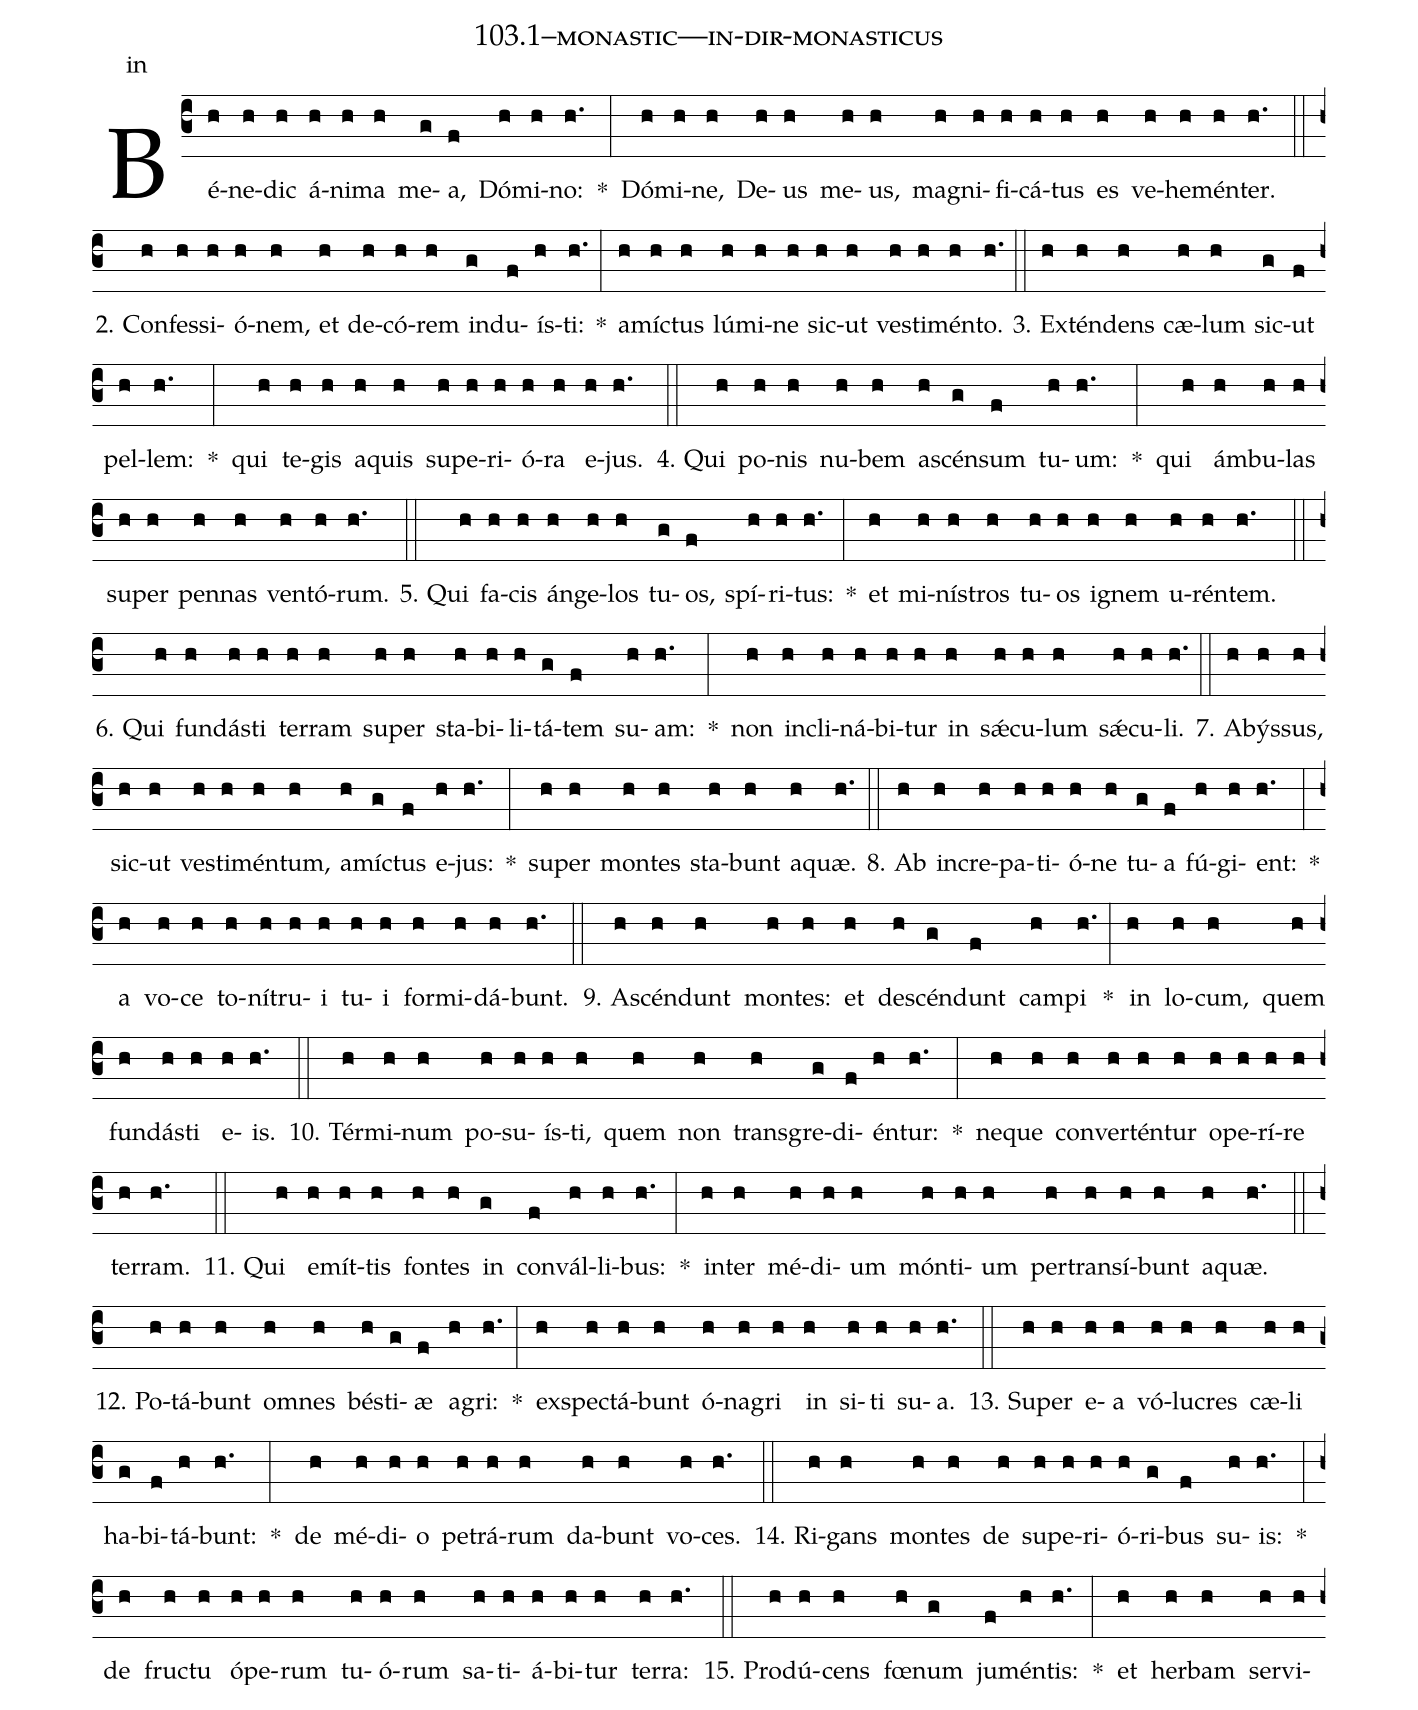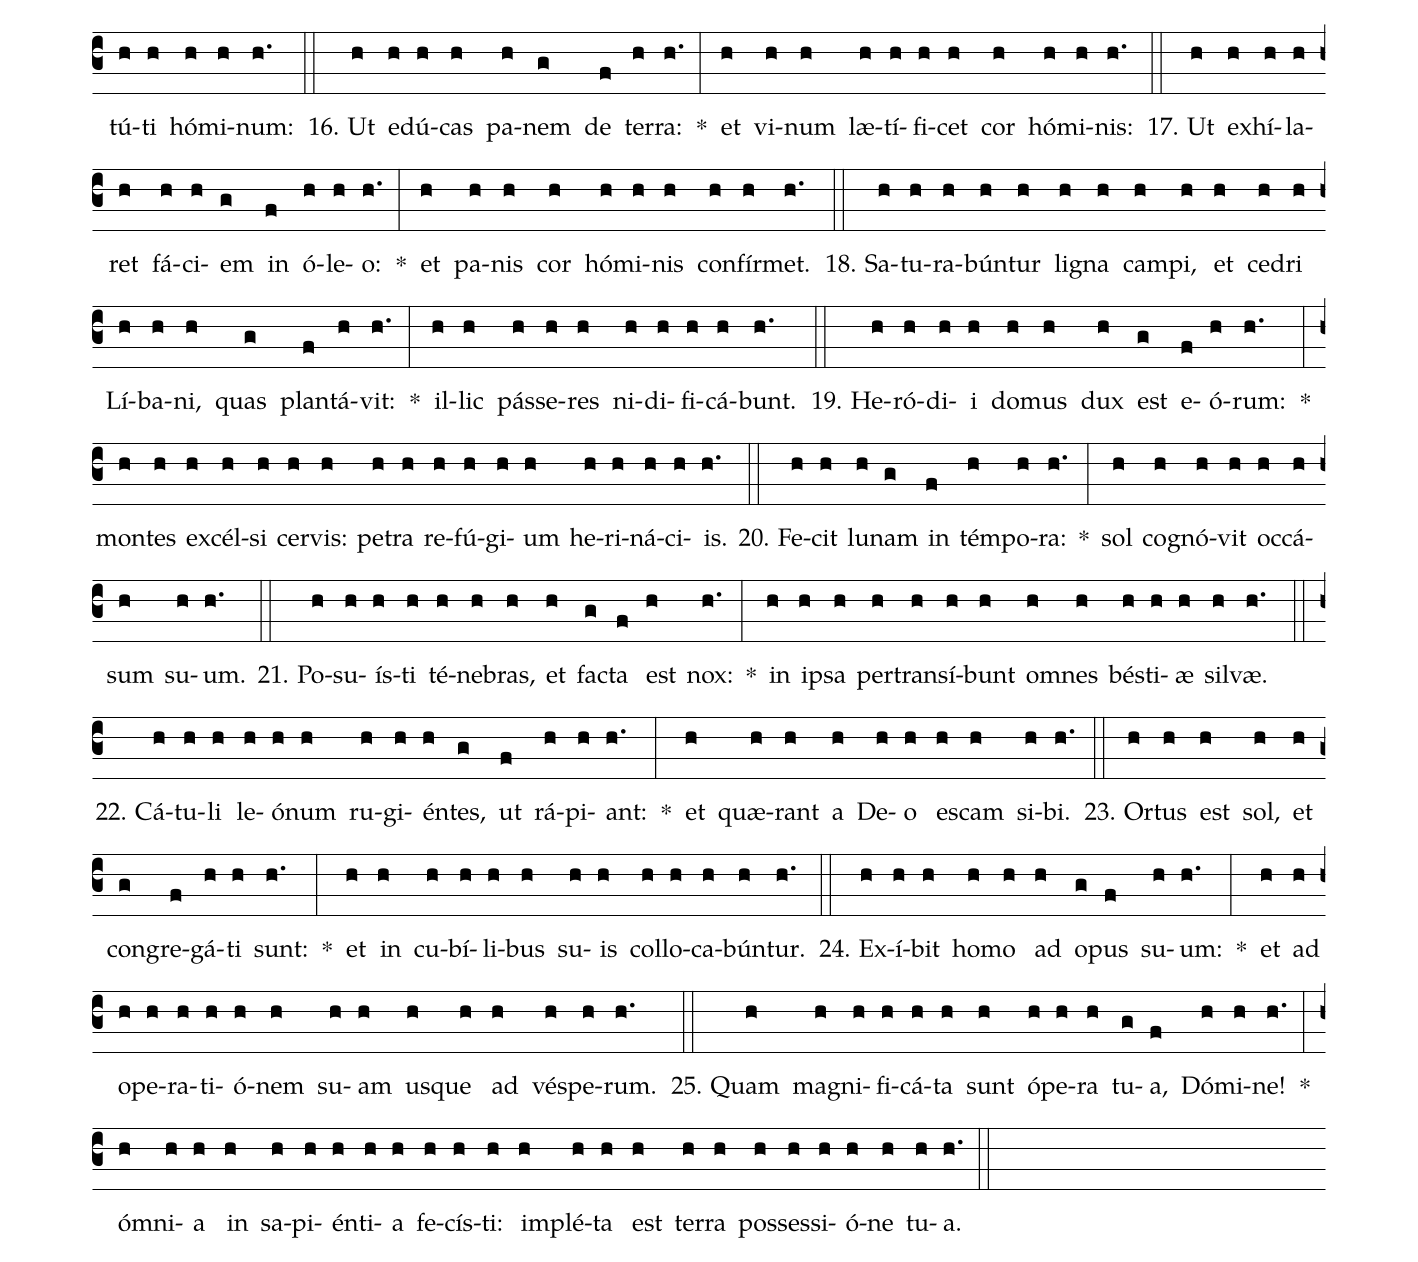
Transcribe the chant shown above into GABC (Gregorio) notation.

name: 103.1--monastic---in-dir-monasticus;
annotation: in;
%%
(c3)Bé(h)ne(h)dic(h) á(h)ni(h)ma(h) me(g)a,(f) Dó(h)mi(h)no:(h.) *(:) Dó(h)mi(h)ne,(h) De(h)us(h) me(h)us,(h) ma(h)gni(h)fi(h)cá(h)tus(h) es(h) ve(h)he(h)mén(h)ter.(h.) (::)
2. Con(h)fes(h)si(h)ó(h)nem,(h) et(h) de(h)có(h)rem(h) ind(g)u(f)ís(h)ti:(h.) *(:) a(h)míc(h)tus(h) lú(h)mi(h)ne(h) sic(h)ut(h) ves(h)ti(h)mén(h)to.(h.) (::)
3. Ex(h)tén(h)dens(h) cæ(h)lum(h) sic(g)ut(f) pel(h)lem:(h.) *(:) qui(h) te(h)gis(h) a(h)quis(h) su(h)pe(h)ri(h)ó(h)ra(h) e(h)jus.(h.) (::)
4. Qui(h) po(h)nis(h) nu(h)bem(h) a(h)scén(g)sum(f) tu(h)um:(h.) *(:) qui(h) ám(h)bu(h)las(h) su(h)per(h) pen(h)nas(h) ven(h)tó(h)rum.(h.) (::)
5. Qui(h) fa(h)cis(h) án(h)ge(h)los(h) tu(g)os,(f) spí(h)ri(h)tus:(h.) *(:) et(h) mi(h)nís(h)tros(h) tu(h)os(h) i(h)gnem(h) u(h)rén(h)tem.(h.) (::)
6. Qui(h) fun(h)dás(h)ti(h) ter(h)ram(h) su(h)per(h) sta(h)bi(h)li(h)tá(g)tem(f) su(h)am:(h.) *(:) non(h) in(h)cli(h)ná(h)bi(h)tur(h) in(h) sǽ(h)cu(h)lum(h) sǽ(h)cu(h)li.(h.) (::)
7. A(h)býs(h)sus,(h) sic(h)ut(h) ves(h)ti(h)mén(h)tum,(h) a(h)míc(g)tus(f) e(h)jus:(h.) *(:) su(h)per(h) mon(h)tes(h) sta(h)bunt(h) a(h)quæ.(h.) (::)
8. Ab(h) in(h)cre(h)pa(h)ti(h)ó(h)ne(h) tu(g)a(f) fú(h)gi(h)ent:(h.) *(:) a(h) vo(h)ce(h) to(h)ní(h)tru(h)i(h) tu(h)i(h) for(h)mi(h)dá(h)bunt.(h.) (::)
9. A(h)scén(h)dunt(h) mon(h)tes:(h) et(h) de(h)scén(g)dunt(f) cam(h)pi(h.) *(:) in(h) lo(h)cum,(h) quem(h) fun(h)dás(h)ti(h) e(h)is.(h.) (::)
10. Tér(h)mi(h)num(h) po(h)su(h)ís(h)ti,(h) quem(h) non(h) trans(h)gre(g)di(f)én(h)tur:(h.) *(:) ne(h)que(h) con(h)ver(h)tén(h)tur(h) o(h)pe(h)rí(h)re(h) ter(h)ram.(h.) (::)
11. Qui(h) e(h)mít(h)tis(h) fon(h)tes(h) in(g) con(f)vál(h)li(h)bus:(h.) *(:) in(h)ter(h) mé(h)di(h)um(h) món(h)ti(h)um(h) per(h)trans(h)í(h)bunt(h) a(h)quæ.(h.) (::)
12. Po(h)tá(h)bunt(h) om(h)nes(h) bés(h)ti(g)æ(f) a(h)gri:(h.) *(:) ex(h)spec(h)tá(h)bunt(h) ó(h)na(h)gri(h) in(h) si(h)ti(h) su(h)a.(h.) (::)
13. Su(h)per(h) e(h)a(h) vó(h)lu(h)cres(h) cæ(h)li(h) ha(g)bi(f)tá(h)bunt:(h.) *(:) de(h) mé(h)di(h)o(h) pe(h)trá(h)rum(h) da(h)bunt(h) vo(h)ces.(h.) (::)
14. Ri(h)gans(h) mon(h)tes(h) de(h) su(h)pe(h)ri(h)ó(h)ri(g)bus(f) su(h)is:(h.) *(:) de(h) fruc(h)tu(h) ó(h)pe(h)rum(h) tu(h)ó(h)rum(h) sa(h)ti(h)á(h)bi(h)tur(h) ter(h)ra:(h.) (::)
15. Pro(h)dú(h)cens(h) fœ(h)num(g) ju(f)mén(h)tis:(h.) *(:) et(h) her(h)bam(h) ser(h)vi(h)tú(h)ti(h) hó(h)mi(h)num:(h.) (::)
16. Ut(h) e(h)dú(h)cas(h) pa(h)nem(g) de(f) ter(h)ra:(h.) *(:) et(h) vi(h)num(h) læ(h)tí(h)fi(h)cet(h) cor(h) hó(h)mi(h)nis:(h.) (::)
17. Ut(h) ex(h)hí(h)la(h)ret(h) fá(h)ci(h)em(g) in(f) ó(h)le(h)o:(h.) *(:) et(h) pa(h)nis(h) cor(h) hó(h)mi(h)nis(h) con(h)fír(h)met.(h.) (::)
18. Sa(h)tu(h)ra(h)bún(h)tur(h) li(h)gna(h) cam(h)pi,(h) et(h) ce(h)dri(h) Lí(h)ba(h)ni,(h) quas(g) plan(f)tá(h)vit:(h.) *(:) il(h)lic(h) pás(h)se(h)res(h) ni(h)di(h)fi(h)cá(h)bunt.(h.) (::)
19. He(h)ró(h)di(h)i(h) do(h)mus(h) dux(h) est(g) e(f)ó(h)rum:(h.) *(:) mon(h)tes(h) ex(h)cél(h)si(h) cer(h)vis:(h) pe(h)tra(h) re(h)fú(h)gi(h)um(h) he(h)ri(h)ná(h)ci(h)is.(h.) (::)
20. Fe(h)cit(h) lu(h)nam(g) in(f) tém(h)po(h)ra:(h.) *(:) sol(h) co(h)gnó(h)vit(h) oc(h)cá(h)sum(h) su(h)um.(h.) (::)
21. Po(h)su(h)ís(h)ti(h) té(h)ne(h)bras,(h) et(h) fac(g)ta(f) est(h) nox:(h.) *(:) in(h) ip(h)sa(h) per(h)trans(h)í(h)bunt(h) om(h)nes(h) bés(h)ti(h)æ(h) sil(h)væ.(h.) (::)
22. Cá(h)tu(h)li(h) le(h)ó(h)num(h) ru(h)gi(h)én(h)tes,(g) ut(f) rá(h)pi(h)ant:(h.) *(:) et(h) quæ(h)rant(h) a(h) De(h)o(h) es(h)cam(h) si(h)bi.(h.) (::)
23. Or(h)tus(h) est(h) sol,(h) et(h) con(g)gre(f)gá(h)ti(h) sunt:(h.) *(:) et(h) in(h) cu(h)bí(h)li(h)bus(h) su(h)is(h) col(h)lo(h)ca(h)bún(h)tur.(h.) (::)
24. Ex(h)í(h)bit(h) ho(h)mo(h) ad(h) o(g)pus(f) su(h)um:(h.) *(:) et(h) ad(h) o(h)pe(h)ra(h)ti(h)ó(h)nem(h) su(h)am(h) us(h)que(h) ad(h) vés(h)pe(h)rum.(h.) (::)
25. Quam(h) ma(h)gni(h)fi(h)cá(h)ta(h) sunt(h) ó(h)pe(h)ra(h) tu(g)a,(f) Dó(h)mi(h)ne!(h.) *(:) óm(h)ni(h)a(h) in(h) sa(h)pi(h)én(h)ti(h)a(h) fe(h)cís(h)ti:(h) im(h)plé(h)ta(h) est(h) ter(h)ra(h) pos(h)ses(h)si(h)ó(h)ne(h) tu(h)a.(h.) (::)
